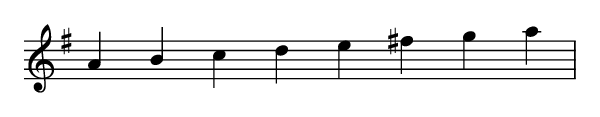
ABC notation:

X:1
K:ADor
M:none
L:1/4
ABcde^fga|
